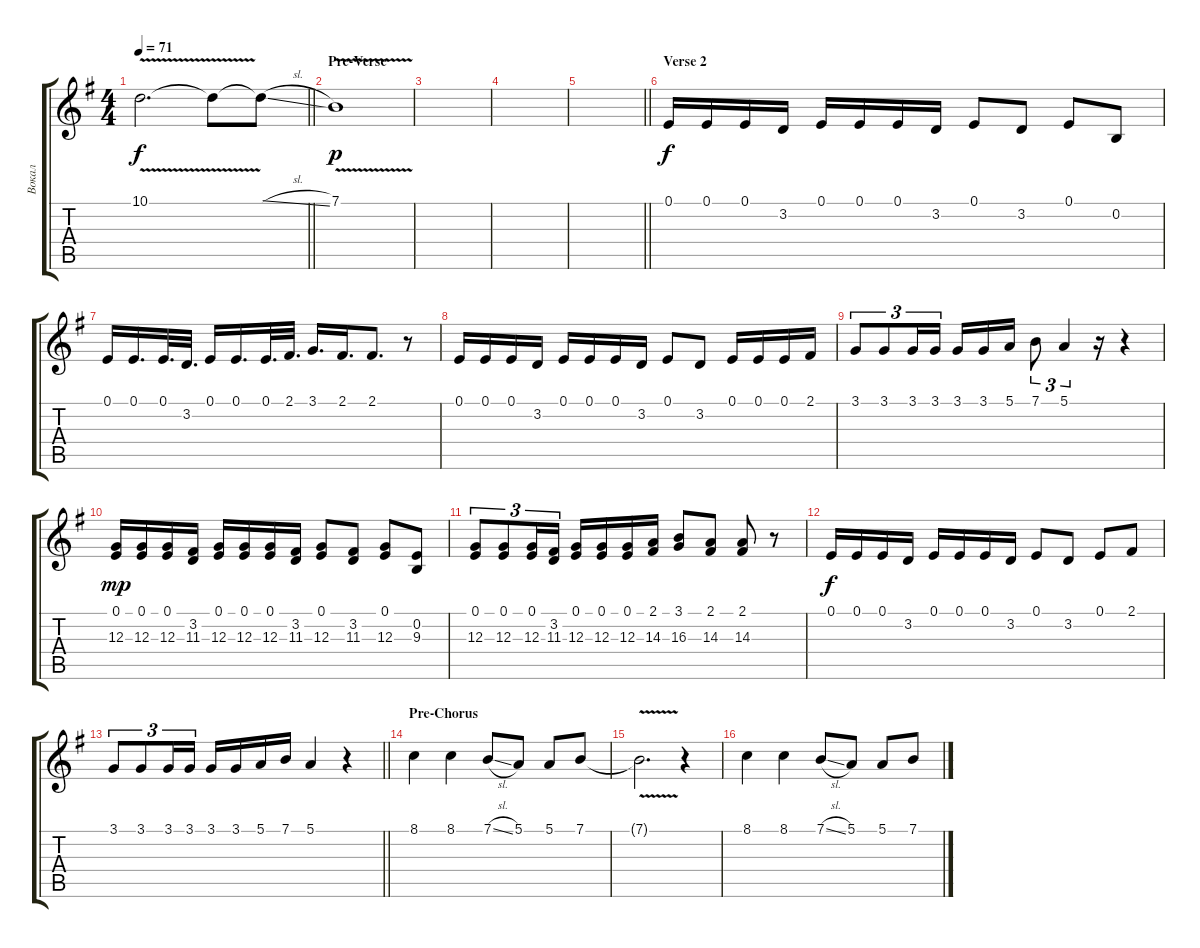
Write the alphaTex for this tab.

\track ("Вокал" "Вокал") {instrument trumpet}
\staff {score tabs}
\tuning (E4 B3 G3 D3 A2 E2) {hide}
\ts (4 4)
\tempo 71
\clef g2
\barLineRight lightlight
\ks eminor
10.1{v t}.2{d dy f} 10.1{t}.8 10.1{sl t}.8 |
\section ("" "Pre-Verse")
7.1{v}.1{dy p} |
|
|
\barLineRight lightlight
|
\section ("" "Verse 2")
0.1.16{dy f} 0.1.16 0.1.16 3.2.16 0.1.16 0.1.16 0.1.16 3.2.16 0.1.8 3.2.8 0.1.8 0.2.8 |
0.1.16 0.1.16{d} 0.1.32{d} 3.2.32{d} 0.1.16 0.1.16{d} 0.1.32{d} 2.1.32{d} 3.1.16{d} 2.1.16{d} 2.1.8{d} r.8 |
0.1.16 0.1.16 0.1.16 3.2.16 0.1.16 0.1.16 0.1.16 3.2.16 0.1.8 3.2.8 0.1.16 0.1.16 0.1.16 2.1.16 |
3.1.8{tu (3 2)} 3.1.8{tu (3 2)} 3.1.16{tu (3 2)} 3.1.16{tu (3 2)} 3.1.16 3.1.16 5.1.16 7.1.8{tu (3 2)} 5.1.4{tu (3 2)} r.16 r.4 |
(0.1 12.3).16{dy mp} (0.1 12.3).16 (0.1 12.3).16 (3.2 11.3).16 (0.1 12.3).16 (0.1 12.3).16 (0.1 12.3).16 (3.2 11.3).16 (0.1 12.3).8 (3.2 11.3).8 (0.1 12.3).8 (0.2 9.3).8 |
(0.1 12.3).8{tu (3 2)} (0.1 12.3).8{tu (3 2)} (0.1 12.3).16{tu (3 2)} (3.2 11.3).16{tu (3 2)} (0.1 12.3).16 (0.1 12.3).16 (0.1 12.3).16 (2.1 14.3).16 (3.1 16.3).8 (2.1 14.3).8 (2.1 14.3).8 r.8 |
0.1.16{dy f} 0.1.16 0.1.16 3.2.16 0.1.16 0.1.16 0.1.16 3.2.16 0.1.8 3.2.8 0.1.8 2.1.8 |
\barLineRight lightlight
3.1.8{tu (3 2)} 3.1.8{tu (3 2)} 3.1.16{tu (3 2)} 3.1.16{tu (3 2)} 3.1.16 3.1.16 5.1.16 7.1.16 5.1.4 r.4 |
\section ("" "Pre-Chorus")
8.1.4 8.1.4 7.1{sl}.8 5.1.8 5.1.8 7.1.8 |
7.1{v t}.2{d} r.4 |
8.1.4 8.1.4 7.1{sl}.8 5.1.8 5.1.8 7.1.8
